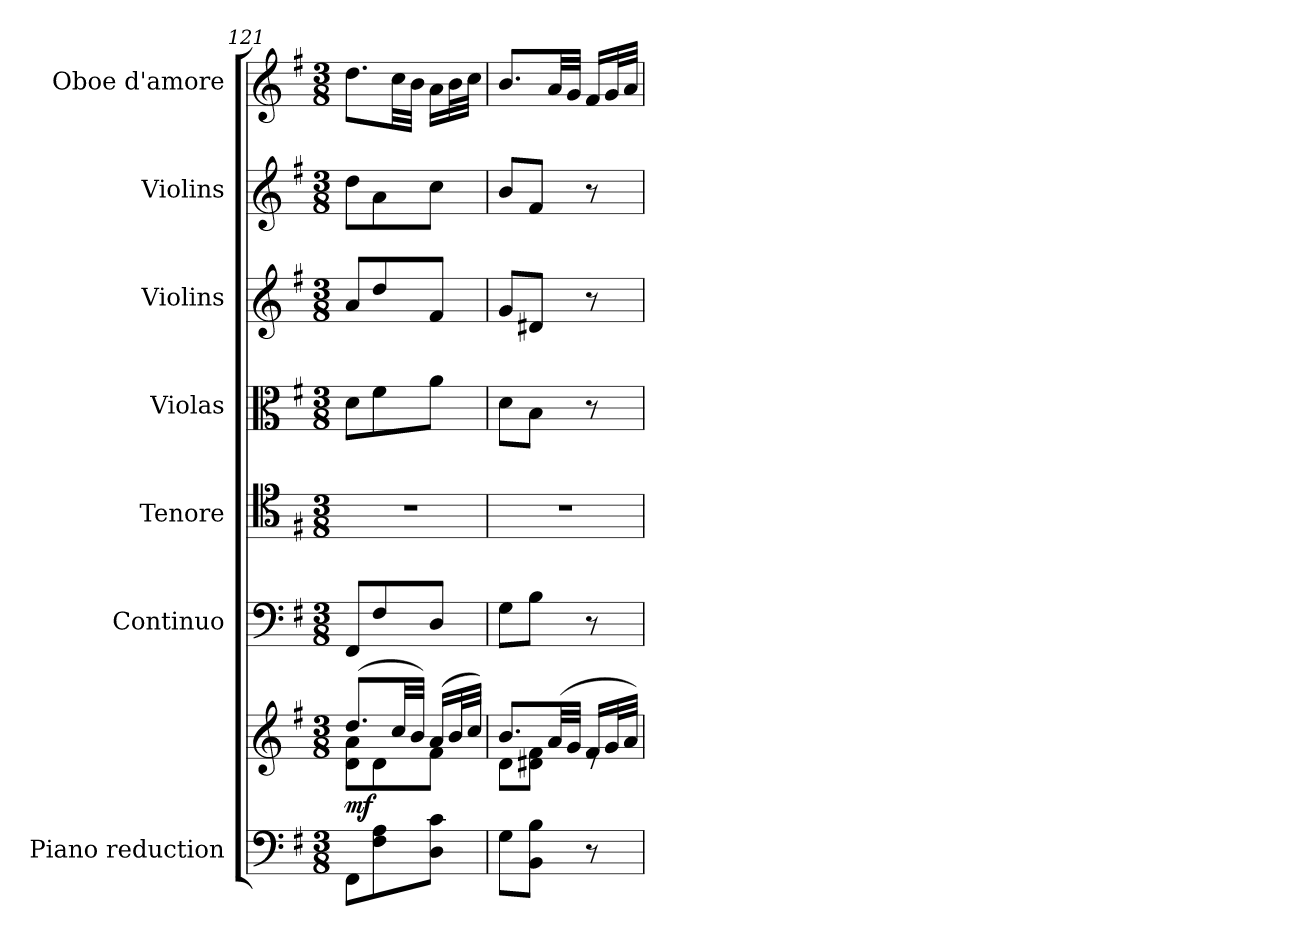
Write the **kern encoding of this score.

**kern	**kern	**dynam	**kern	**kern	**kern	**kern	**kern	**kern
*part7	*part7	*part7	*part6	*part5	*part4	*part3	*part2	*part1
*staff8	*staff7	*staff7/8	*staff6	*staff5	*staff4	*staff3	*staff2	*staff1
*I"Piano reduction	*	*	*I"Continuo	*I"Tenore	*I"Violas	*I"Violins	*I"Violins	*I"Oboe d'amore
*I'Pno	*	*	*	*	*	*	*	*I'Ob
!!LO:PB:g=z
*clefF4	*clefG2	*	*clefF4	*clefC4	*clefC3	*clefG2	*clefG2	*clefG2
*k[f#]	*k[f#]	*	*k[f#]	*k[f#]	*k[f#]	*k[f#]	*k[f#]	*k[f#]
*M3/8	*M3/8	*	*M3/8	*M3/8	*M3/8	*M3/8	*M3/8	*M3/8
=121	=121	=121	=121	=121	=121	=121	=121	=121
*	*^	*	*	*	*	*	*	*
!	!	!	!LO:DY:b	!	!	!	!	!	!
8FF#\L	(>8.dd/L	8d\ 8a\L	mf	8FF#/L	4.r	8d\L	8a/L	8dd\L	8.dd\L
8F#\ 8A\	.	8d\	.	8F#/	.	8f#\	8dd/	8a\	.
.	32cc/LL	.	.	.	.	.	.	.	32cc\LL
.	32b/JJJ)	.	.	.	.	.	.	.	32b\JJJ
8D\ 8c\J	(>16a/LL	8f#\J	.	8D/J	.	8a\J	8f#/J	8cc\J	16a\LL
.	32b/L	.	.	.	.	.	.	.	32b\L
.	32cc/JJJ)	.	.	.	.	.	.	.	32cc\JJJ
=122	=122	=122	=122	=122	=122	=122	=122	=122	=122
8G\L	8.b/L	8d\L	.	8G\L	4.r	8d\L	8g/L	8b/L	8.b/L
8BB\ 8B\J	.	8d#X\ 8f#\J	.	8B\J	.	8B\J	8d#X/J	8f#/J	.
.	(>32a/LL	.	.	.	.	.	.	.	32a/LL
.	32g/JJJ	.	.	.	.	.	.	.	32g/JJJ
8r	16f#/LL	8re	.	8r	.	8r	8r	8r	16f#/LL
.	32g/L	.	.	.	.	.	.	.	32g/L
.	32a/JJJ)	.	.	.	.	.	.	.	32a/JJJ
*	*v	*v	*	*	*	*	*	*	*
=	=	=	=	=	=	=	=	=
*-	*-	*-	*-	*-	*-	*-	*-	*-
